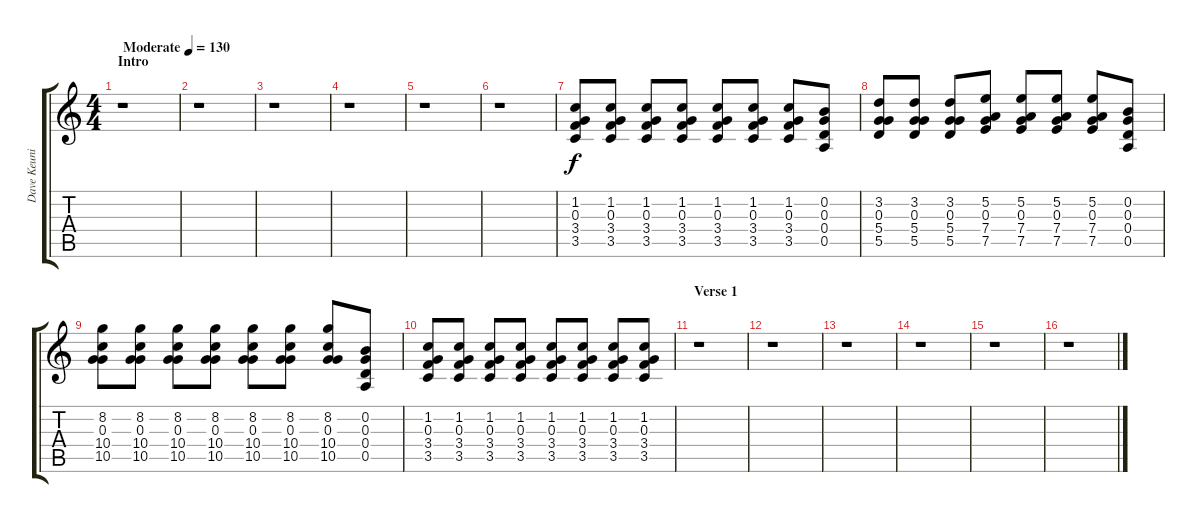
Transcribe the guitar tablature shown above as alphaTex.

\track ("Dave Keuning (Backing)" "Dave Keuni") {instrument overdrivenguitar}
\staff {score tabs}
\tuning (E4 B3 G3 D3 A2 E2) {hide}
\ts (4 4)
\section ("" "Intro")
\tempo (130 "Moderate")
\clef g2
\ks c
r.1{dy f instrument overdrivenguitar} |
r.1 |
r.1 |
r.1 |
r.1 |
r.1 |
(1.2 0.3 3.4 3.5).8 (1.2 0.3 3.4 3.5).8 (1.2 0.3 3.4 3.5).8 (1.2 0.3 3.4 3.5).8 (1.2 0.3 3.4 3.5).8 (1.2 0.3 3.4 3.5).8 (1.2 0.3 3.4 3.5).8 (0.2 0.3 0.4 0.5).8 |
(3.2 0.3 5.4 5.5).8 (3.2 0.3 5.4 5.5).8 (3.2 0.3 5.4 5.5).8 (5.2 0.3 7.4 7.5).8 (5.2 0.3 7.4 7.5).8 (5.2 0.3 7.4 7.5).8 (5.2 0.3 7.4 7.5).8 (0.2 0.3 0.4 0.5).8 |
(8.2 0.3 10.4 10.5).8 (8.2 0.3 10.4 10.5).8 (8.2 0.3 10.4 10.5).8 (8.2 0.3 10.4 10.5).8 (8.2 0.3 10.4 10.5).8 (8.2 0.3 10.4 10.5).8 (8.2 0.3 10.4 10.5).8 (0.2 0.3 0.4 0.5).8 |
(1.2 0.3 3.4 3.5).8 (1.2 0.3 3.4 3.5).8 (1.2 0.3 3.4 3.5).8 (1.2 0.3 3.4 3.5).8 (1.2 0.3 3.4 3.5).8 (1.2 0.3 3.4 3.5).8 (1.2 0.3 3.4 3.5).8 (1.2 0.3 3.4 3.5).8 |
\section ("" "Verse 1")
r.1 |
r.1 |
r.1 |
r.1 |
r.1 |
r.1
